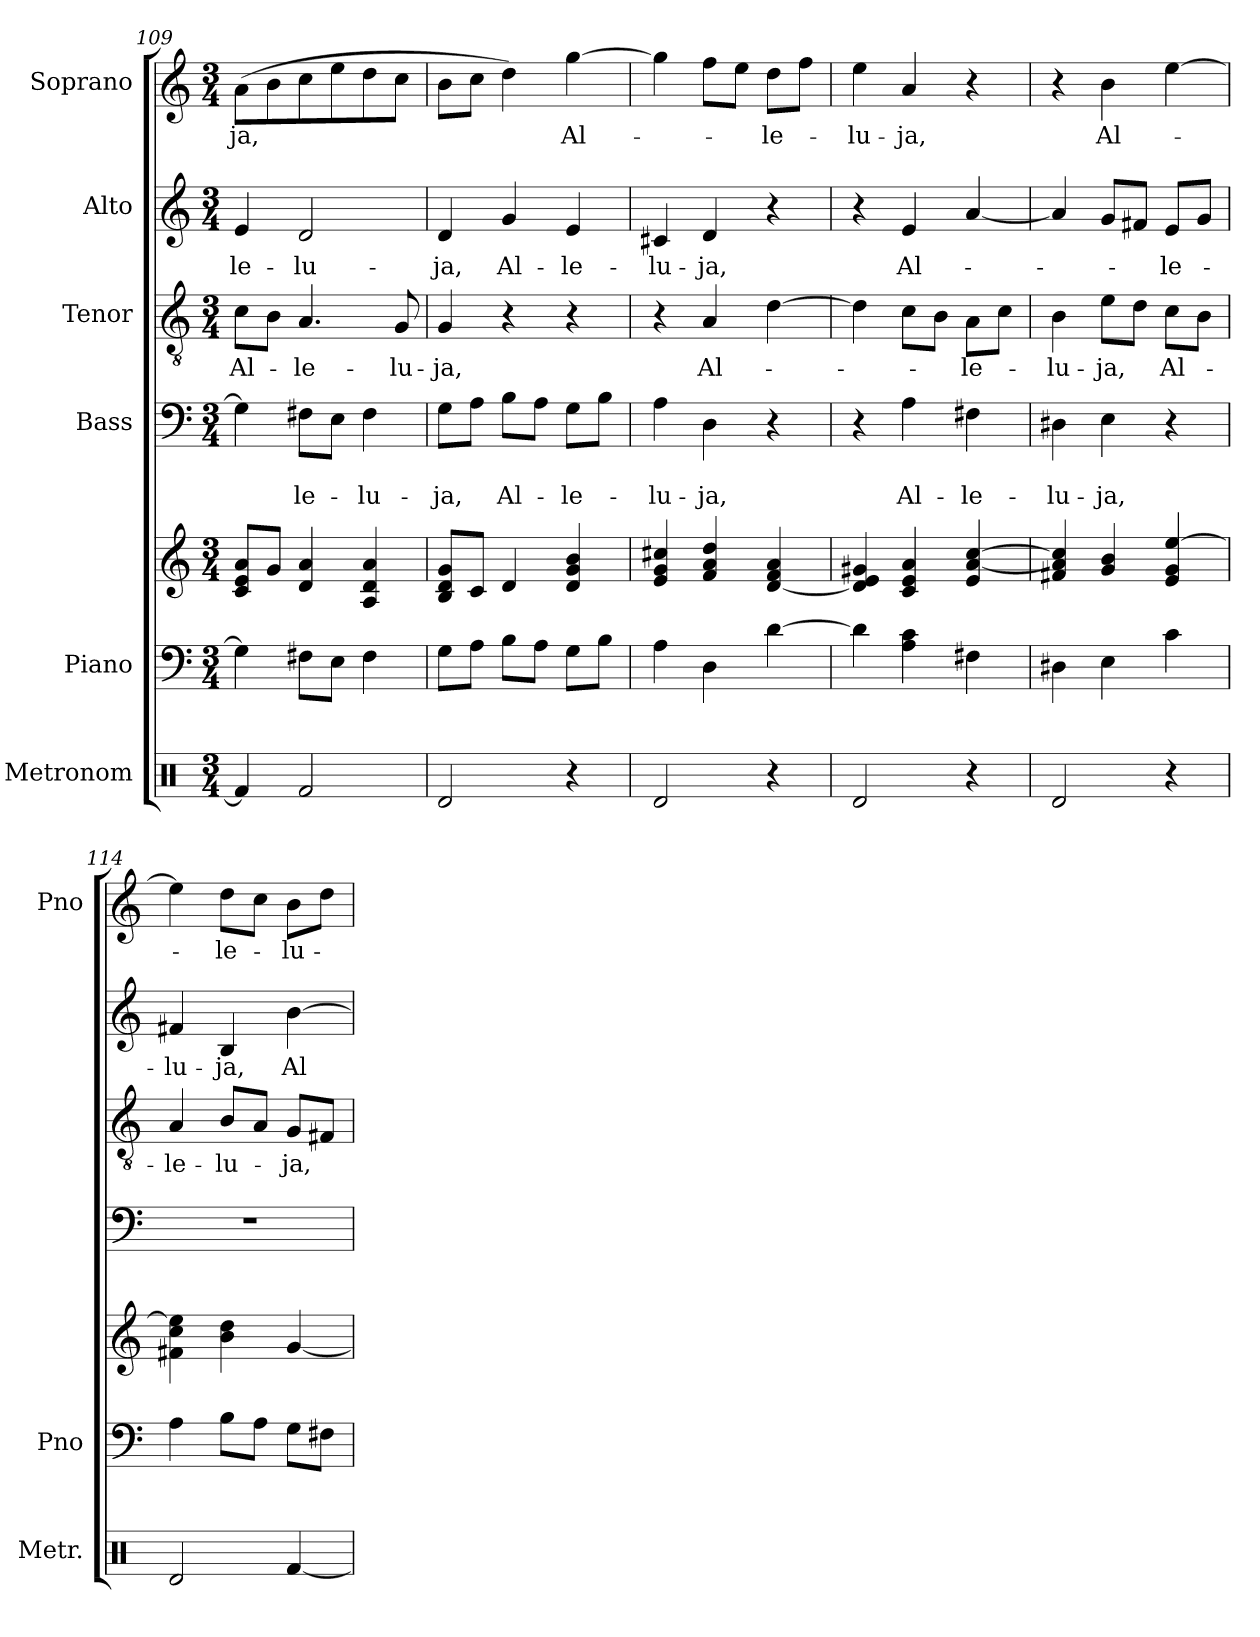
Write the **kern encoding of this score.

**kern	**kern	**kern	**kern	**text	**text	**kern	**text	**kern	**text	**kern	**text	**text
*part6	*part5	*part5	*part4	*part4	*part4	*part3	*part3	*part2	*part2	*part1	*part1	*part1
*staff7	*staff6	*staff5	*staff4	*staff4	*staff4	*staff3	*staff3	*staff2	*staff2	*staff1	*staff1	*staff1
*I"Metronom	*I"Piano	*	*I"Bass	*	*	*I"Tenor	*	*I"Alto	*	*I"Soprano	*	*
*I'Metr.	*I'Pno	*	*	*	*	*	*	*	*	*I'Pno	*	*
*clefX	*clefF4	*clefG2	*clefF4	*	*	*clefGv2	*	*clefG2	*	*clefG2	*	*
*k[]	*k[]	*k[]	*k[]	*	*	*k[]	*	*k[]	*	*k[]	*	*
*M3/4	*M3/4	*M3/4	*M3/4	*	*	*M3/4	*	*M3/4	*	*M3/4	*	*
=109	=109	=109	=109	=109	=109	=109	=109	=109	=109	=109	=109	=109
!	!	!	!	!	!	!	!LO:LY:b	!	!LO:LY:b	!	!LO:LY:b	!
4Rf/]	4G\]	8c/ 8e/ 8a/L	4G\]	.	.	8c\L	Al-	4e/	-le-	(>8a\L	-ja,	.
.	.	8g/J	.	.	.	8B\J	.	.	.	8b\	.	.
!	!	!	!	!	!LO:LY:b	!	!LO:LY:b	!	!LO:LY:b	!	!	!
2Rf/	8F#X\L	4d/ 4a/	8F#X\L	.	-le-	4.A/	-le-	2d/	-lu-	8cc\	.	.
.	8E\J	.	8E\J	.	.	.	.	.	.	8ee\	.	.
!	!	!	!	!	!LO:LY:b	!	!	!	!	!	!	!
.	4F#\	4A/ 4d/ 4a/	4F#\	.	-lu-	.	.	.	.	8dd\	.	.
!	!	!	!	!	!	!	!LO:LY:b	!	!	!	!	!
.	.	.	.	.	.	8G/	-lu-	.	.	8cc\J	.	.
=110	=110	=110	=110	=110	=110	=110	=110	=110	=110	=110	=110	=110
!	!	!	!	!	!LO:LY:b	!	!LO:LY:b	!	!LO:LY:b	!	!	!
2Rd/	8G\L	8B/ 8d/ 8g/L	8G\L	.	-ja,	4G/	-ja,	4d/	-ja,	8b\L	.	.
.	8A\J	8c/J	8A\J	.	.	.	.	.	.	8cc\J	.	.
!	!	!	!	!	!LO:LY:b	!	!	!	!LO:LY:b	!	!	!
.	8B\L	4d/	8B\L	.	Al-	4r	.	4g/	Al-	4dd\)	.	.
.	8A\J	.	8A\J	.	.	.	.	.	.	.	.	.
!	!	!	!	!	!LO:LY:b	!	!	!	!LO:LY:b	!	!LO:LY:b	!
4r	8G\L	4d/ 4g/ 4b/	8G\L	.	-le-	4r	.	4e/	-le-	[4gg\	Al-	.
.	8B\J	.	8B\J	.	.	.	.	.	.	.	.	.
!!LO:PB:g=z
=111	=111	=111	=111	=111	=111	=111	=111	=111	=111	=111	=111	=111
!	!	!	!	!	!LO:LY:b	!	!	!	!LO:LY:b	!	!	!LO:LY:b
2Rd/	4A\	4e/ 4g/ 4cc#X/	4A\	.	-lu-	4r	.	4c#X/	-lu-	4gg\]	.	­
!	!	!	!	!	!LO:LY:b	!	!LO:LY:b	!	!LO:LY:b	!	!	!LO:LY:b
.	4D\	4f/ 4a/ 4dd/	4D\	.	-ja,	4A/	Al-	4d/	-ja,	8ff\L	.	­
.	.	.	.	.	.	.	.	.	.	8ee\J	.	.
!	!	!	!	!	!	!	!	!	!	!	!LO:LY:b	!
4r	[4d\	[4d/ 4f/ 4a/	4r	.	.	[4d\	.	4r	.	8dd\L	-le-	.
.	.	.	.	.	.	.	.	.	.	8ff\J	.	.
=112	=112	=112	=112	=112	=112	=112	=112	=112	=112	=112	=112	=112
!	!	!	!	!	!	!	!	!	!	!	!LO:LY:b	!
2Rd/	4d\]	4d/] 4e/ 4g#X/	4r	.	.	4d\]	.	4r	.	4ee\	-lu-	.
!	!	!	!	!	!LO:LY:b	!	!	!	!LO:LY:b	!	!LO:LY:b	!
.	4A\ 4c\	4c/ 4e/ 4a/	4A\	.	Al-	8c\L	.	4e/	Al-	4a/	-ja,	.
.	.	.	.	.	.	8B\J	.	.	.	.	.	.
!	!	!	!	!	!LO:LY:b	!	!LO:LY:b	!	!	!	!	!
4r	4F#X\	4e/ [4a/ [4cc/	4F#X\	.	-le-	8A\L	-le-	[4a/	.	4r	.	.
.	.	.	.	.	.	8c\J	.	.	.	.	.	.
=113	=113	=113	=113	=113	=113	=113	=113	=113	=113	=113	=113	=113
!	!	!	!	!	!LO:LY:b	!	!LO:LY:b	!	!	!	!	!
2Rd/	4D#X\	4f#X/ 4a/] 4cc/]	4D#X\	.	-lu-	4B\	-lu-	4a/]	.	4r	.	.
!	!	!	!	!	!LO:LY:b	!	!LO:LY:b	!	!	!	!LO:LY:b	!
.	4E\	4g/ 4b/	4E\	.	-ja,	8e\L	-ja,	8g/L	.	4b\	Al-	.
.	.	.	.	.	.	8d\J	.	8f#X/J	.	.	.	.
!	!	!	!	!	!	!	!LO:LY:b	!	!LO:LY:b	!	!	!
4r	4c\	4e/ 4g/ [4ee/	4r	.	.	8c\L	Al-	8e/L	-le-	[4ee\	.	.
.	.	.	.	.	.	8B\J	.	8g/J	.	.	.	.
=114	=114	=114	=114	=114	=114	=114	=114	=114	=114	=114	=114	=114
!	!	!	!	!	!	!	!LO:LY:b	!	!LO:LY:b	!	!	!
2Rd/	4A\	4f#X\ 4cc\ 4ee\]	2.r	.	.	4A/	-le-	4f#X/	-lu-	4ee\]	.	.
!	!	!	!	!	!	!	!LO:LY:b	!	!LO:LY:b	!	!LO:LY:b	!
.	8B\L	4b\ 4dd\	.	.	.	8B/L	-lu-	4B/	-ja,	8dd\L	-le-	.
.	8A\J	.	.	.	.	8A/J	.	.	.	8cc\J	.	.
!	!	!	!	!	!	!	!LO:LY:b	!	!LO:LY:b	!	!LO:LY:b	!
[4Rf/	8G\L	[4g/	.	.	.	8G/L	-ja,	[4b\	Al-	8b\L	-lu-	.
.	8F#X\J	.	.	.	.	8F#X/J	.	.	.	8dd\J	.	.
=	=	=	=	=	=	=	=	=	=	=	=	=
*-	*-	*-	*-	*-	*-	*-	*-	*-	*-	*-	*-	*-
